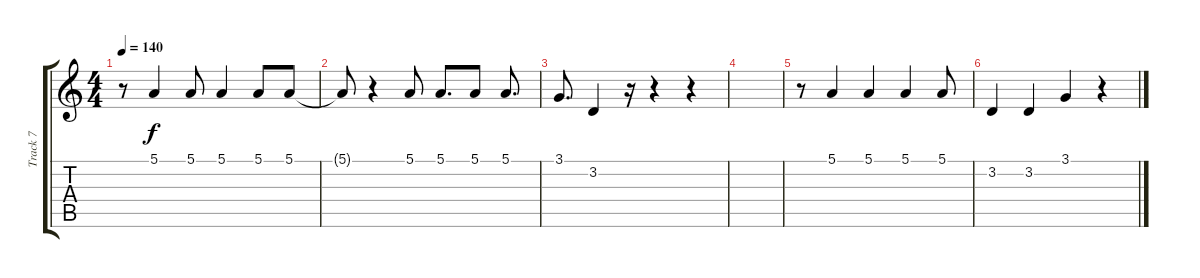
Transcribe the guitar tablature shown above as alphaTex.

\track ("Track 7" "Track 7") {instrument flute}
\staff {score tabs}
\tuning (E4 B3 G3 D3 A2 E2) {hide}
\ts (4 4)
\tempo 140
\clef g2
\ks c
r.8{dy f} 5.1.4 5.1.8 5.1.4 5.1.8 5.1.8 |
5.1{t}.8 r.4 5.1.8 5.1.8{d} 5.1.8 5.1.8{d} |
3.1.8{d} 3.2.4 r.16 r.4 r.4 |
|
r.8 5.1.4 5.1.4 5.1.4 5.1.8 |
3.2.4 3.2.4 3.1.4 r.4
